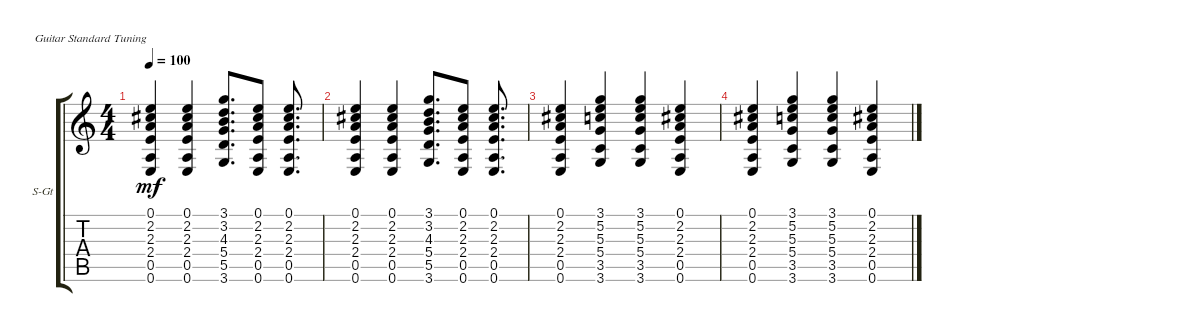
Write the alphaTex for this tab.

\defaultSystemsLayout 4
\bracketExtendMode groupsimilarinstruments
\firstSystemTrackNameOrientation horizontal
\otherSystemsTrackNameOrientation horizontal
\track ("Steel Guitar" "S-Gt") {instrument acousticguitarsteel}
\staff {score tabs}
\tuning (E4 B3 G3 D3 A2 E2)
\ts (4 4)
\tempo 100
\clef g2
\ks c
(0.6 0.5 2.4 2.3 2.2 0.1).4{dy mf instrument acousticguitarsteel} (0.6 0.5 2.4 2.3 2.2 0.1).4 (3.6 5.5 5.4 4.3 3.2 3.1).8{d} (0.6 0.5 2.4 2.3 2.2 0.1).8 (0.6 0.5 2.4 2.3 2.2 0.1).8{d} |
(0.6 0.5 2.4 2.3 2.2 0.1).4 (0.6 0.5 2.4 2.3 2.2 0.1).4 (3.6 5.5 5.4 4.3 3.2 3.1).8{d} (0.6 0.5 2.4 2.3 2.2 0.1).8 (0.6 0.5 2.4 2.3 2.2 0.1).8{d} |
(0.6 0.5 2.4 2.3 2.2 0.1).4 (3.6 3.5 5.4 5.3 5.2 3.1).4 (3.6 3.5 5.4 5.3 5.2 3.1).4 (0.6 0.5 2.4 2.3 2.2 0.1).4 |
(0.6 0.5 2.4 2.3 2.2 0.1).4 (3.6 3.5 5.4 5.3 5.2 3.1).4 (3.6 3.5 5.4 5.3 5.2 3.1).4 (0.1 2.2 2.3 2.4 0.5 0.6).4
